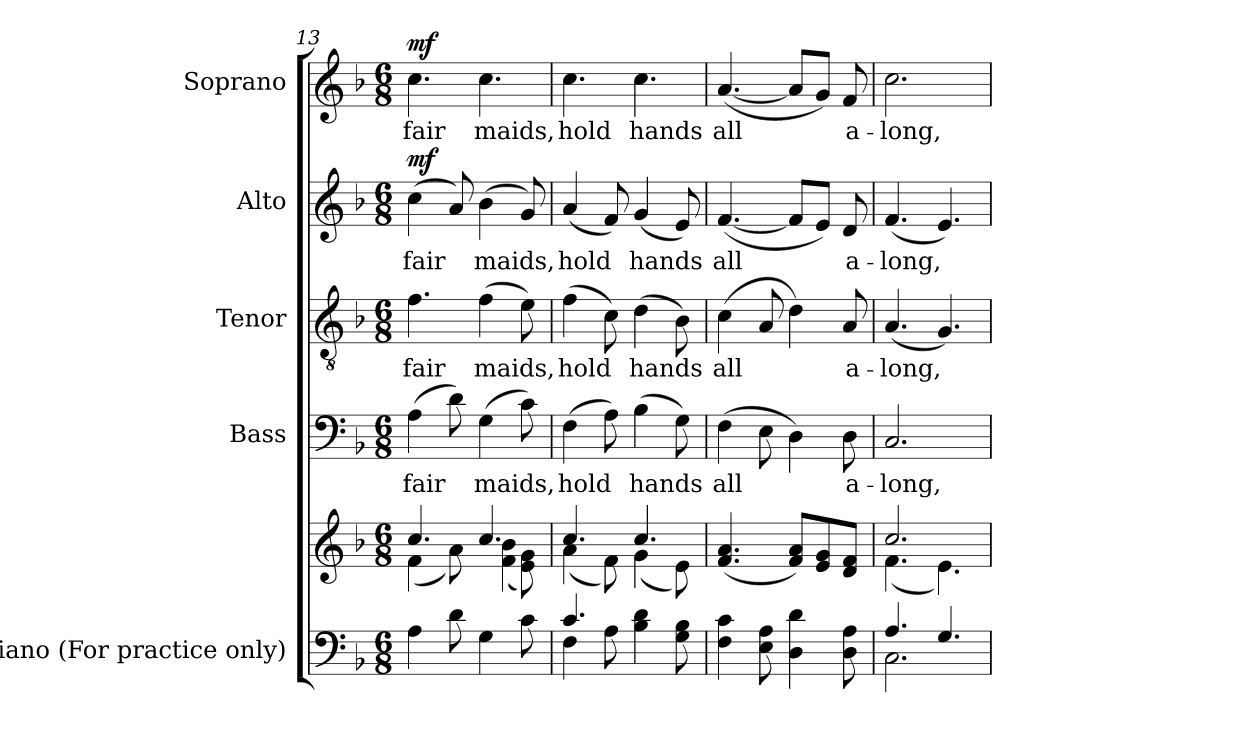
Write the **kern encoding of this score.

**kern	**kern	**kern	**text	**kern	**text	**kern	**text	**dynam	**kern	**text	**dynam
*part5	*part5	*part4	*part4	*part3	*part3	*part2	*part2	*part2	*part1	*part1	*part1
*staff6	*staff5	*staff4	*staff4	*staff3	*staff3	*staff2	*staff2	*staff2	*staff1	*staff1	*staff1
*I"Piano (For  practice  only)	*	*I"Bass	*	*I"Tenor	*	*I"Alto	*	*	*I"Soprano	*	*
*I'Pno.	*	*I'B.	*	*I'T.	*	*I'A.	*	*	*I'S.	*	*
*clefF4	*clefG2	*clefF4	*	*clefGv2	*	*clefG2	*	*	*clefG2	*	*
*	*	*	*	*ITrd7c12	*	*	*	*	*	*	*
*k[b-]	*k[b-]	*k[b-]	*	*k[b-]	*	*k[b-]	*	*	*k[b-]	*	*
*F:	*F:	*F:	*	*F:	*	*F:	*	*	*F:	*	*
*M6/8	*M6/8	*M6/8	*	*M6/8	*	*M6/8	*	*	*M6/8	*	*
=13	=13	=13	=13	=13	=13	=13	=13	=13	=13	=13	=13
*	*^	*	*	*	*	*	*	*	*	*	*
!	!	!	!	!LO:LY:b:color=#000000	!	!	!	!	!	!	!	!
!	!	!	!	!	!	!LO:LY:b:color=#000000	!	!	!	!	!	!
!	!	!	!	!	!	!	!	!LO:LY:b:color=#000000	!	!	!	!
!	!	!	!	!	!	!	!	!	!	!	!LO:LY:b:color=#000000	!
4Ai\	4.cci/	(4fi\	(4Ai\	fair	4.Fi\	fair	(4cci\	fair	mf	4.cci\	fair	mf
8di\	.	8ai\)	8di\)	.	.	.	8ai/)	.	.	.	.	.
!	!	!	!	!LO:LY:b:color=#000000	!	!	!	!	!	!	!	!
!	!	!	!	!	!	!LO:LY:b:color=#000000	!	!	!	!	!	!
!	!	!	!	!	!	!	!	!LO:LY:b:color=#000000	!	!	!	!
!	!	!	!	!	!	!	!	!	!	!	!LO:LY:b:color=#000000	!
4Gi\	4.cci/	(4fi\ 4b-i	(4Gi\	maids,	(4Fi\	maids,	(4b-i\	maids,	.	4.cci\	maids,	.
8ci\	.	8ei\ 8gi)	8ci\)	.	8Ei\)	.	8gi/)	.	.	.	.	.
!!LO:PB:g=z
=14	=14	=14	=14	=14	=14	=14	=14	=14	=14	=14	=14	=14
*^	*	*	*	*	*	*	*	*	*	*	*	*
!	!	!	!	!	!LO:LY:b:color=#000000	!	!	!	!	!	!	!	!
!	!	!	!	!	!	!	!LO:LY:b:color=#000000	!	!	!	!	!	!
!	!	!	!	!	!	!	!	!	!LO:LY:b:color=#000000	!	!	!	!
!	!	!	!	!	!	!	!	!	!	!	!	!LO:LY:b:color=#000000	!
4.ci/	4Fi\	4.cci/	(4ai\	(4Fi\	hold	(4Fi\	hold	(4ai/	hold	.	4.cci\	hold	.
.	8Ai\	.	8fi\)	8Ai\)	.	8Ci\)	.	8fi/)	.	.	.	.	.
!	!	!	!	!	!LO:LY:b:color=#000000	!	!	!	!	!	!	!	!
!	!	!	!	!	!	!	!LO:LY:b:color=#000000	!	!	!	!	!	!
!	!	!	!	!	!	!	!	!	!LO:LY:b:color=#000000	!	!	!	!
!	!	!	!	!	!	!	!	!	!	!	!	!LO:LY:b:color=#000000	!
4.ryy	4B-i\ 4di	4.cci/	(4gi\	(4B-i\	hands	(4Di\	hands	(4gi/	hands	.	4.cci\	hands	.
.	8Gi\ 8B-i	.	8ei\)	8Gi\)	.	8BB-i\)	.	8ei/)	.	.	.	.	.
*v	*v	*	*	*	*	*	*	*	*	*	*	*	*
*	*v	*v	*	*	*	*	*	*	*	*	*	*
=15	=15	=15	=15	=15	=15	=15	=15	=15	=15	=15	=15
*^	*^	*	*	*	*	*	*	*	*	*	*
!	!	!	!	!	!LO:LY:b:color=#000000	!	!	!	!	!	!	!	!
*v	*v	*	*	*	*	*	*	*	*	*	*	*	*
*	*v	*v	*	*	*	*	*	*	*	*	*	*
*^	*^	*	*	*	*	*	*	*	*	*	*
!	!	!	!	!	!	!	!LO:LY:b:color=#000000	!	!	!	!	!	!
*v	*v	*	*	*	*	*	*	*	*	*	*	*	*
*	*v	*v	*	*	*	*	*	*	*	*	*	*
*^	*^	*	*	*	*	*	*	*	*	*	*
!	!	!	!	!	!	!	!	!	!LO:LY:b:color=#000000	!	!	!	!
*v	*v	*	*	*	*	*	*	*	*	*	*	*	*
*	*v	*v	*	*	*	*	*	*	*	*	*	*
*^	*^	*	*	*	*	*	*	*	*	*	*
!	!	!	!	!	!	!	!	!	!	!	!	!LO:LY:b:color=#000000	!
*v	*v	*	*	*	*	*	*	*	*	*	*	*	*
*	*v	*v	*	*	*	*	*	*	*	*	*	*
4Fi\ 4ci	(4.fi/ 4.ai	(4Fi\	all	(4Ci\	all	([4.fi/	all	.	([4.ai/	all	.
8Ei\ 8Ai	.	8Ei\	.	8AAi/	.	.	.	.	.	.	.
4Di\ 4di	8fi/ 8aiL)	4Di\)	.	4Di\)	.	8fi/L]	.	.	8ai/L]	.	.
.	8ei/ 8gi	.	.	.	.	8ei/J)	.	.	8gi/J)	.	.
!	!	!	!LO:LY:b:color=#000000	!	!	!	!	!	!	!	!
!	!	!	!	!	!LO:LY:b:color=#000000	!	!	!	!	!	!
!	!	!	!	!	!	!	!LO:LY:b:color=#000000	!	!	!	!
!	!	!	!	!	!	!	!	!	!	!LO:LY:b:color=#000000	!
8Di\ 8Ai	8di/ 8fiJ	8Di\	a-	8AAi/	a-	8di/	a-	.	8fi/	a-	.
=16	=16	=16	=16	=16	=16	=16	=16	=16	=16	=16	=16
*^	*^	*	*	*	*	*	*	*	*	*	*
!	!	!	!	!	!LO:LY:b:color=#000000	!	!	!	!	!	!	!	!
!	!	!	!	!	!	!	!LO:LY:b:color=#000000	!	!	!	!	!	!
!	!	!	!	!	!	!	!	!	!LO:LY:b:color=#000000	!	!	!	!
!	!	!	!	!	!	!	!	!	!	!	!	!LO:LY:b:color=#000000	!
4.Ai/	2.Ci\	2.cci/	(4.fi\	2.Ci/	-long,	(4.AAi/	-long,	(4.fi/	-long,	.	2.cci\	-long,	.
4.Gi/	.	.	4.ei\)	.	.	4.GGi/)	.	4.ei/)	.	.	.	.	.
*v	*v	*	*	*	*	*	*	*	*	*	*	*	*
*	*v	*v	*	*	*	*	*	*	*	*	*	*
=	=	=	=	=	=	=	=	=	=	=	=
*-	*-	*-	*-	*-	*-	*-	*-	*-	*-	*-	*-
